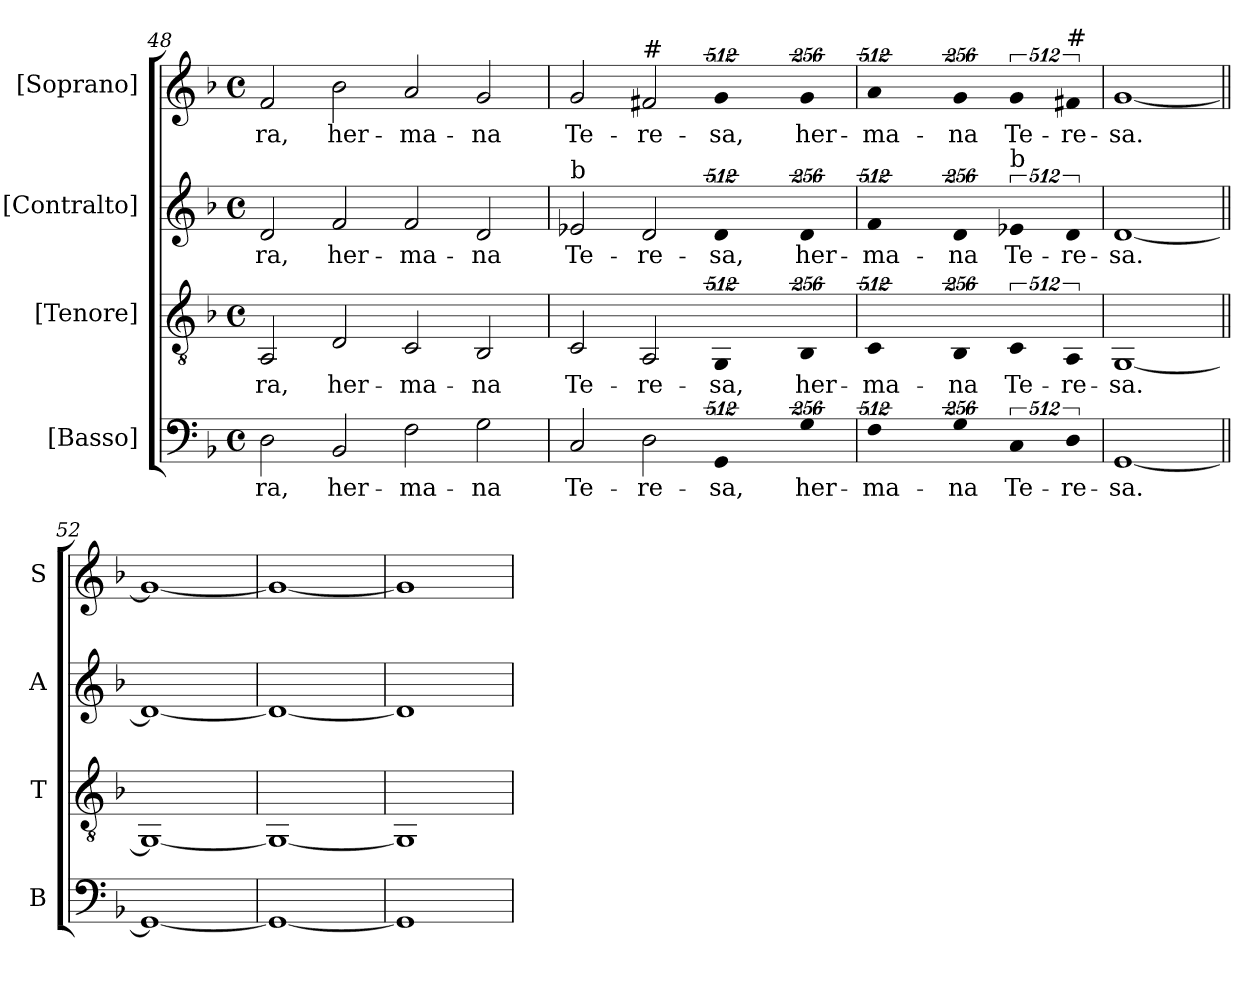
**kern	**text	**kern	**text	**kern	**text	**kern	**text
*part4	*part4	*part3	*part3	*part2	*part2	*part1	*part1
*staff4	*staff4	*staff3	*staff3	*staff2	*staff2	*staff1	*staff1
*I"[Basso]	*	*I"[Tenore]	*	*I"[Contralto]	*	*I"[Soprano]	*
*I'B	*	*I'T	*	*I'A	*	*I'S	*
*clefF4	*	*clefGv2	*	*clefG2	*	*clefG2	*
*k[b-]	*	*k[b-]	*	*k[b-]	*	*k[b-]	*
*F:	*	*F:	*	*F:	*	*F:	*
*M4/4	*	*M4/4	*	*M4/4	*	*M4/4	*
*met(c)	*	*met(c)	*	*met(c)	*	*met(c)	*
=48	=48	=48	=48	=48	=48	=48	=48
!	!LO:LY:b:color=#000000	!	!	!	!	!	!
!	!	!	!LO:LY:b:color=#000000	!	!	!	!
!	!	!	!	!	!LO:LY:b:color=#000000	!	!
!	!	!	!	!	!	!	!LO:LY:b:color=#000000
2Di\	ra,	2AAi/	ra,	2di/	ra,	2fi/	ra,
!	!LO:LY:b:color=#000000	!	!	!	!	!	!
!	!	!	!LO:LY:b:color=#000000	!	!	!	!
!	!	!	!	!	!LO:LY:b:color=#000000	!	!
!	!	!	!	!	!	!	!LO:LY:b:color=#000000
2BB-i/	her-	2Di/	her-	2fi/	her-	2b-i\	her-
!	!LO:LY:b:color=#000000	!	!	!	!	!	!
!	!	!	!LO:LY:b:color=#000000	!	!	!	!
!	!	!	!	!	!LO:LY:b:color=#000000	!	!
!	!	!	!	!	!	!	!LO:LY:b:color=#000000
2Fi\	-ma-	2Ci/	-ma-	2fi/	-ma-	2ai/	-ma-
!	!LO:LY:b:color=#000000	!	!	!	!	!	!
!	!	!	!LO:LY:b:color=#000000	!	!	!	!
!	!	!	!	!	!LO:LY:b:color=#000000	!	!
!	!	!	!	!	!	!	!LO:LY:b:color=#000000
2Gi\	-na	2BB-i/	-na	2di/	-na	2gi/	-na
=49	=49	=49	=49	=49	=49	=49	=49
!	!LO:LY:b:color=#000000	!	!	!	!	!	!
!	!	!	!LO:LY:b:color=#000000	!	!	!	!
!	!	!	!	!	!LO:LY:b:color=#000000	!	!
!	!	!	!	!LO:TX:a:t=b	!	!	!
!	!	!	!	!	!	!	!LO:LY:b:color=#000000
2Ci/	Te-	2Ci/	Te-	2e-i/	Te-	2gi/	Te-
!	!LO:LY:b:color=#000000	!	!	!	!	!	!
!	!	!	!LO:LY:b:color=#000000	!	!	!	!
!	!	!	!	!	!LO:LY:b:color=#000000	!	!
!	!	!	!	!	!	!LO:TX:a:t=#	!
!	!	!	!	!	!	!	!LO:LY:b:color=#000000
2Di\	-re-	2AAi/	-re-	2di/	-re-	2f#i/	-re-
!LO:N:vis=1	!	!	!	!	!	!	!
!	!LO:LY:b:color=#000000	!LO:N:vis=1	!	!	!	!	!
!	!	!	!LO:LY:b:color=#000000	!LO:N:vis=1	!	!	!
!	!	!	!	!	!LO:LY:b:color=#000000	!LO:N:vis=1	!
!	!	!	!	!	!	!	!LO:LY:b:color=#000000
512%341GGi	-sa,	512%341GGi	-sa,	512%341di	-sa,	512%341gi	-sa,
!LO:N:vis=2	!	!	!	!	!	!	!
!	!LO:LY:b:color=#000000	!LO:N:vis=2	!	!	!	!	!
!	!	!	!LO:LY:b:color=#000000	!LO:N:vis=2	!	!	!
!	!	!	!	!	!LO:LY:b:color=#000000	!LO:N:vis=2	!
!	!	!	!	!	!	!	!LO:LY:b:color=#000000
512%171Gi\	her-	512%171BB-i/	her-	512%171di/	her-	512%171gi/	her-
!!LO:LB:g=z
=50	=50	=50	=50	=50	=50	=50	=50
!LO:N:vis=1	!	!	!	!	!	!	!
!	!LO:LY:b:color=#000000	!LO:N:vis=1	!	!	!	!	!
!	!	!	!LO:LY:b:color=#000000	!LO:N:vis=1	!	!	!
!	!	!	!	!	!LO:LY:b:color=#000000	!LO:N:vis=1	!
!	!	!	!	!	!	!	!LO:LY:b:color=#000000
512%341Fi	-ma-	512%341Ci	-ma-	512%341fi	-ma-	512%341ai	-ma-
!LO:N:vis=2	!	!	!	!	!	!	!
!	!LO:LY:b:color=#000000	!LO:N:vis=2	!	!	!	!	!
!	!	!	!LO:LY:b:color=#000000	!LO:N:vis=2	!	!	!
!	!	!	!	!	!LO:LY:b:color=#000000	!LO:N:vis=2	!
!	!	!	!	!	!	!	!LO:LY:b:color=#000000
512%171Gi\	-na	512%171BB-i/	-na	512%171di/	-na	512%171gi/	-na
!LO:N:vis=2	!	!	!	!	!	!	!
!	!LO:LY:b:color=#000000	!LO:N:vis=2	!	!	!	!	!
!	!	!	!LO:LY:b:color=#000000	!LO:N:vis=2	!	!	!
!	!	!	!	!	!LO:LY:b:color=#000000	!LO:N:vis=2	!
!	!	!	!	!LO:TX:a:t=b	!	!	!
!	!	!	!	!	!	!	!LO:LY:b:color=#000000
1024%341Ci/	Te-	1024%341Ci/	Te-	1024%341e-i/	Te-	1024%341gi/	Te-
!LO:N:vis=1	!	!	!	!	!	!	!
!	!LO:LY:b:color=#000000	!LO:N:vis=1	!	!	!	!	!
!	!	!	!LO:LY:b:color=#000000	!LO:N:vis=1	!	!	!
!	!	!	!	!	!LO:LY:b:color=#000000	!LO:N:vis=1	!
!	!	!	!	!	!	!LO:TX:a:t=#	!
!	!	!	!	!	!	!	!LO:LY:b:color=#000000
1024%683Di	-re-	1024%683AAi	-re-	1024%683di	-re-	1024%683f#i	-re-
=51	=51	=51	=51	=51	=51	=51	=51
!	!LO:LY:b:color=#000000	!	!	!	!	!	!
!	!	!	!LO:LY:b:color=#000000	!	!	!	!
!	!	!	!	!	!LO:LY:b:color=#000000	!	!
!	!	!	!	!	!	!	!LO:LY:b:color=#000000
[1GGi	-sa.	[1GGi	-sa.	[1di	-sa.	[1gi	-sa.
=52||	=52||	=52||	=52||	=52||	=52||	=52||	=52||
1GGi_	.	1GGi_	.	1di_	.	1gi_	.
=53	=53	=53	=53	=53	=53	=53	=53
1GGi_	.	1GGi_	.	1di_	.	1gi_	.
=54	=54	=54	=54	=54	=54	=54	=54
1GGi]	.	1GGi]	.	1di]	.	1gi]	.
=	=	=	=	=	=	=	=
*-	*-	*-	*-	*-	*-	*-	*-
